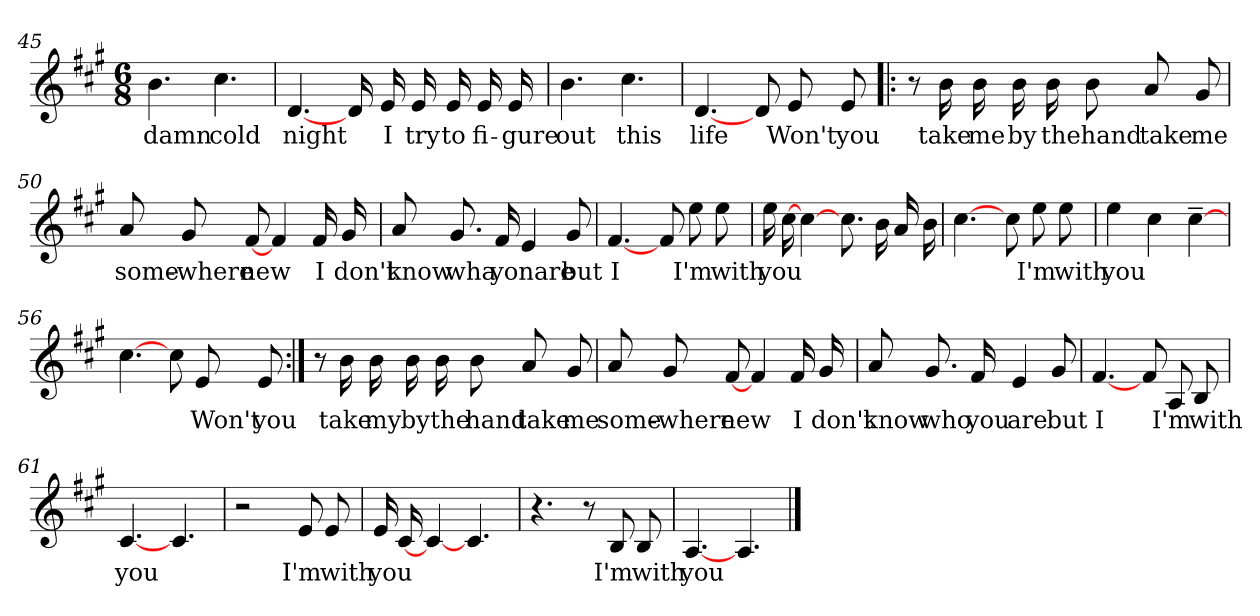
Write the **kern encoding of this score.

**kern	**text
*part1	*part1
*staff1	*staff1
!!LO:LB:g=z
*clefG2	*
*k[f#c#g#]	*
*A:	*
*M6/8	*
=45	=45
4.b	-damn
4.cc#	-cold
=46	=46
[4.d	-night
16dLL	.
16e	-I
16e	-try
16e	-to
16e	-fi-
16e	-gure
!!LO:LB:g=z
=47	=47
4.b	-out
4.cc#	-this
=48	=48
[4.d	-life
8dL	.
8e	-Won't
8e	-you
!!LO:LB:g=z
=49!|:	=49!|:
8r	.
16b	-take
16b	-me
16b	-by
16b	-the
8bL	-hand
8a	-take
8g#	-me
=50	=50
8aL	-some-
8g#	-where
[8f#	-new
4f#	.
16f#	-I
16g#	-don't
!!LO:LB:g=z
=51	=51
8aL	-know
8.g#	-wha
16f#	-yonare
4e	.
8g#	-but
=52	=52
[4.f#	-I
8f#L	.
8ee	-I'm
8ee	-with
!!LO:LB:g=z
=53	=53
16eeLL	-you
[16cc#	.
[4cc#	.
8.cc#L	.
16b	.
16a	.
16b	.
=54	=54
[4.cc#	.
8cc#L	.
8ee	-I'm
8ee	-with
!!LO:LB:g=z
=55	=55
4ee	-you
4cc#	.
[4cc#~	.
=56	=56
[4.cc#	.
8cc#L	.
8e	-Won't
8e	-you
!!LO:LB:g=z
=57:|!	=57:|!
8r	.
16b	-take
16b	-my
16b	-by
16b	-the
8bL	-hand
8a	-take
8g#	-me
=58	=58
8aL	-some-
8g#	-where
[8f#	-new
4f#	.
16f#	-I
16g#	-don't
!!LO:LB:g=z
=59	=59
8aL	-know
8.g#	-who
16f#	-you
4e	-are
8g#	-but
=60	=60
[4.f#	-I
8f#L	.
8A	-I'm
8B	-with
!!LO:LB:g=z
=61	=61
[4.c#	-you
4.c#	.
=62	=62
2r	.
8e	-I'm
8e	-with
=63	=63
16eLL	-you
[16c#	.
[4c#	.
4.c#	.
=64	=64
4.r	.
8r	.
8B	-I'm
8B	-with
=65	=65
[4.A	-you
4.A	.
==	==
*-	*-
